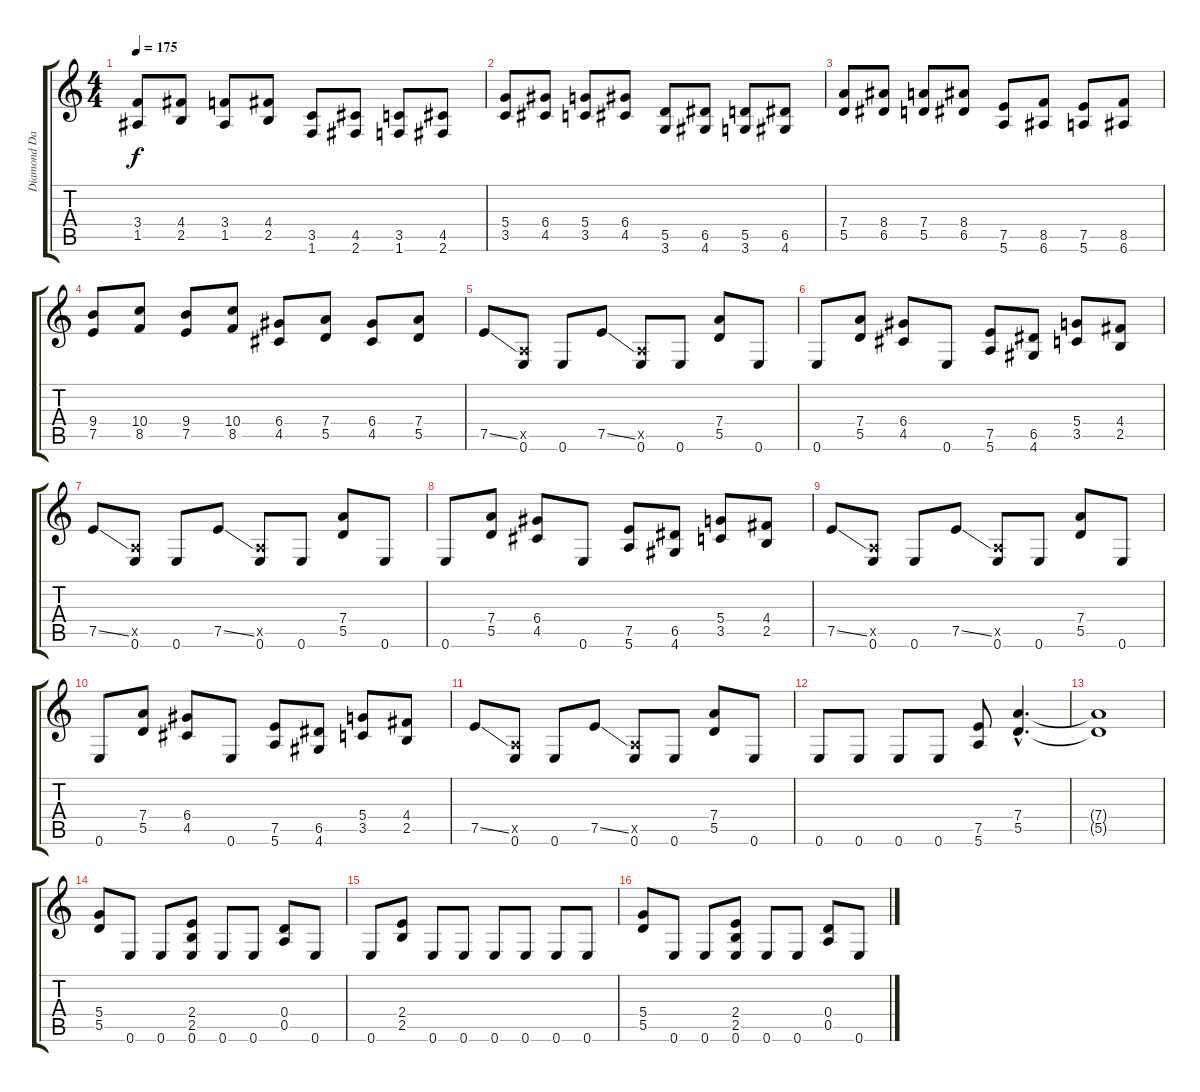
\track ("Diamond Darrell" "Diamond Da") {instrument distortionguitar}
\staff {score tabs}
\tuning (E4 B3 G3 D3 A2 E2) {hide}
\ts (4 4)
\tempo 175
\clef g2
\ks c
(3.4 1.5).8{dy f instrument distortionguitar} (4.4 2.5).8 (3.4 1.5).8 (4.4 2.5).8 (3.5 1.6).8 (4.5 2.6).8 (3.5 1.6).8 (4.5 2.6).8 |
(5.4 3.5).8 (6.4 4.5).8 (5.4 3.5).8 (6.4 4.5).8 (5.5 3.6).8 (6.5 4.6).8 (5.5 3.6).8 (6.5 4.6).8 |
(7.4 5.5).8 (8.4 6.5).8 (7.4 5.5).8 (8.4 6.5).8 (7.5 5.6).8 (8.5 6.6).8 (7.5 5.6).8 (8.5 6.6).8 |
(9.4 7.5).8 (10.4 8.5).8 (9.4 7.5).8 (10.4 8.5).8 (6.4 4.5).8 (7.4 5.5).8 (6.4 4.5).8 (7.4 5.5).8 |
7.5{ss}.8 (0.5{x} 0.6).8 0.6.8 7.5{ss}.8 (0.5{x} 0.6).8 0.6.8 (7.4 5.5).8 0.6.8 |
0.6.8 (7.4 5.5).8 (6.4 4.5).8 0.6.8 (7.5 5.6).8 (6.5 4.6).8 (5.4 3.5).8 (4.4 2.5).8 |
7.5{ss}.8 (0.5{x} 0.6).8 0.6.8 7.5{ss}.8 (0.5{x} 0.6).8 0.6.8 (7.4 5.5).8 0.6.8 |
0.6.8 (7.4 5.5).8 (6.4 4.5).8 0.6.8 (7.5 5.6).8 (6.5 4.6).8 (5.4 3.5).8 (4.4 2.5).8 |
7.5{ss}.8 (0.5{x} 0.6).8 0.6.8 7.5{ss}.8 (0.5{x} 0.6).8 0.6.8 (7.4 5.5).8 0.6.8 |
0.6.8 (7.4 5.5).8 (6.4 4.5).8 0.6.8 (7.5 5.6).8 (6.5 4.6).8 (5.4 3.5).8 (4.4 2.5).8 |
7.5{ss}.8 (0.5{x} 0.6).8 0.6.8 7.5{ss}.8 (0.5{x} 0.6).8 0.6.8 (7.4 5.5).8 0.6.8 |
0.6.8 0.6.8 0.6.8 0.6.8 (7.5 5.6).8 (7.4{hac} 5.5{hac}).4{d} |
(7.4{t} 5.5{t}).1 |
(5.4 5.5).8 0.6.8 0.6.8 (2.4 2.5 0.6).8 0.6.8 0.6.8 (0.4 0.5).8 0.6.8 |
0.6.8 (2.4 2.5).8 0.6.8 0.6.8 0.6.8 0.6.8 0.6.8 0.6.8 |
(5.4 5.5).8 0.6.8 0.6.8 (2.4 2.5 0.6).8 0.6.8 0.6.8 (0.4 0.5).8 0.6.8
